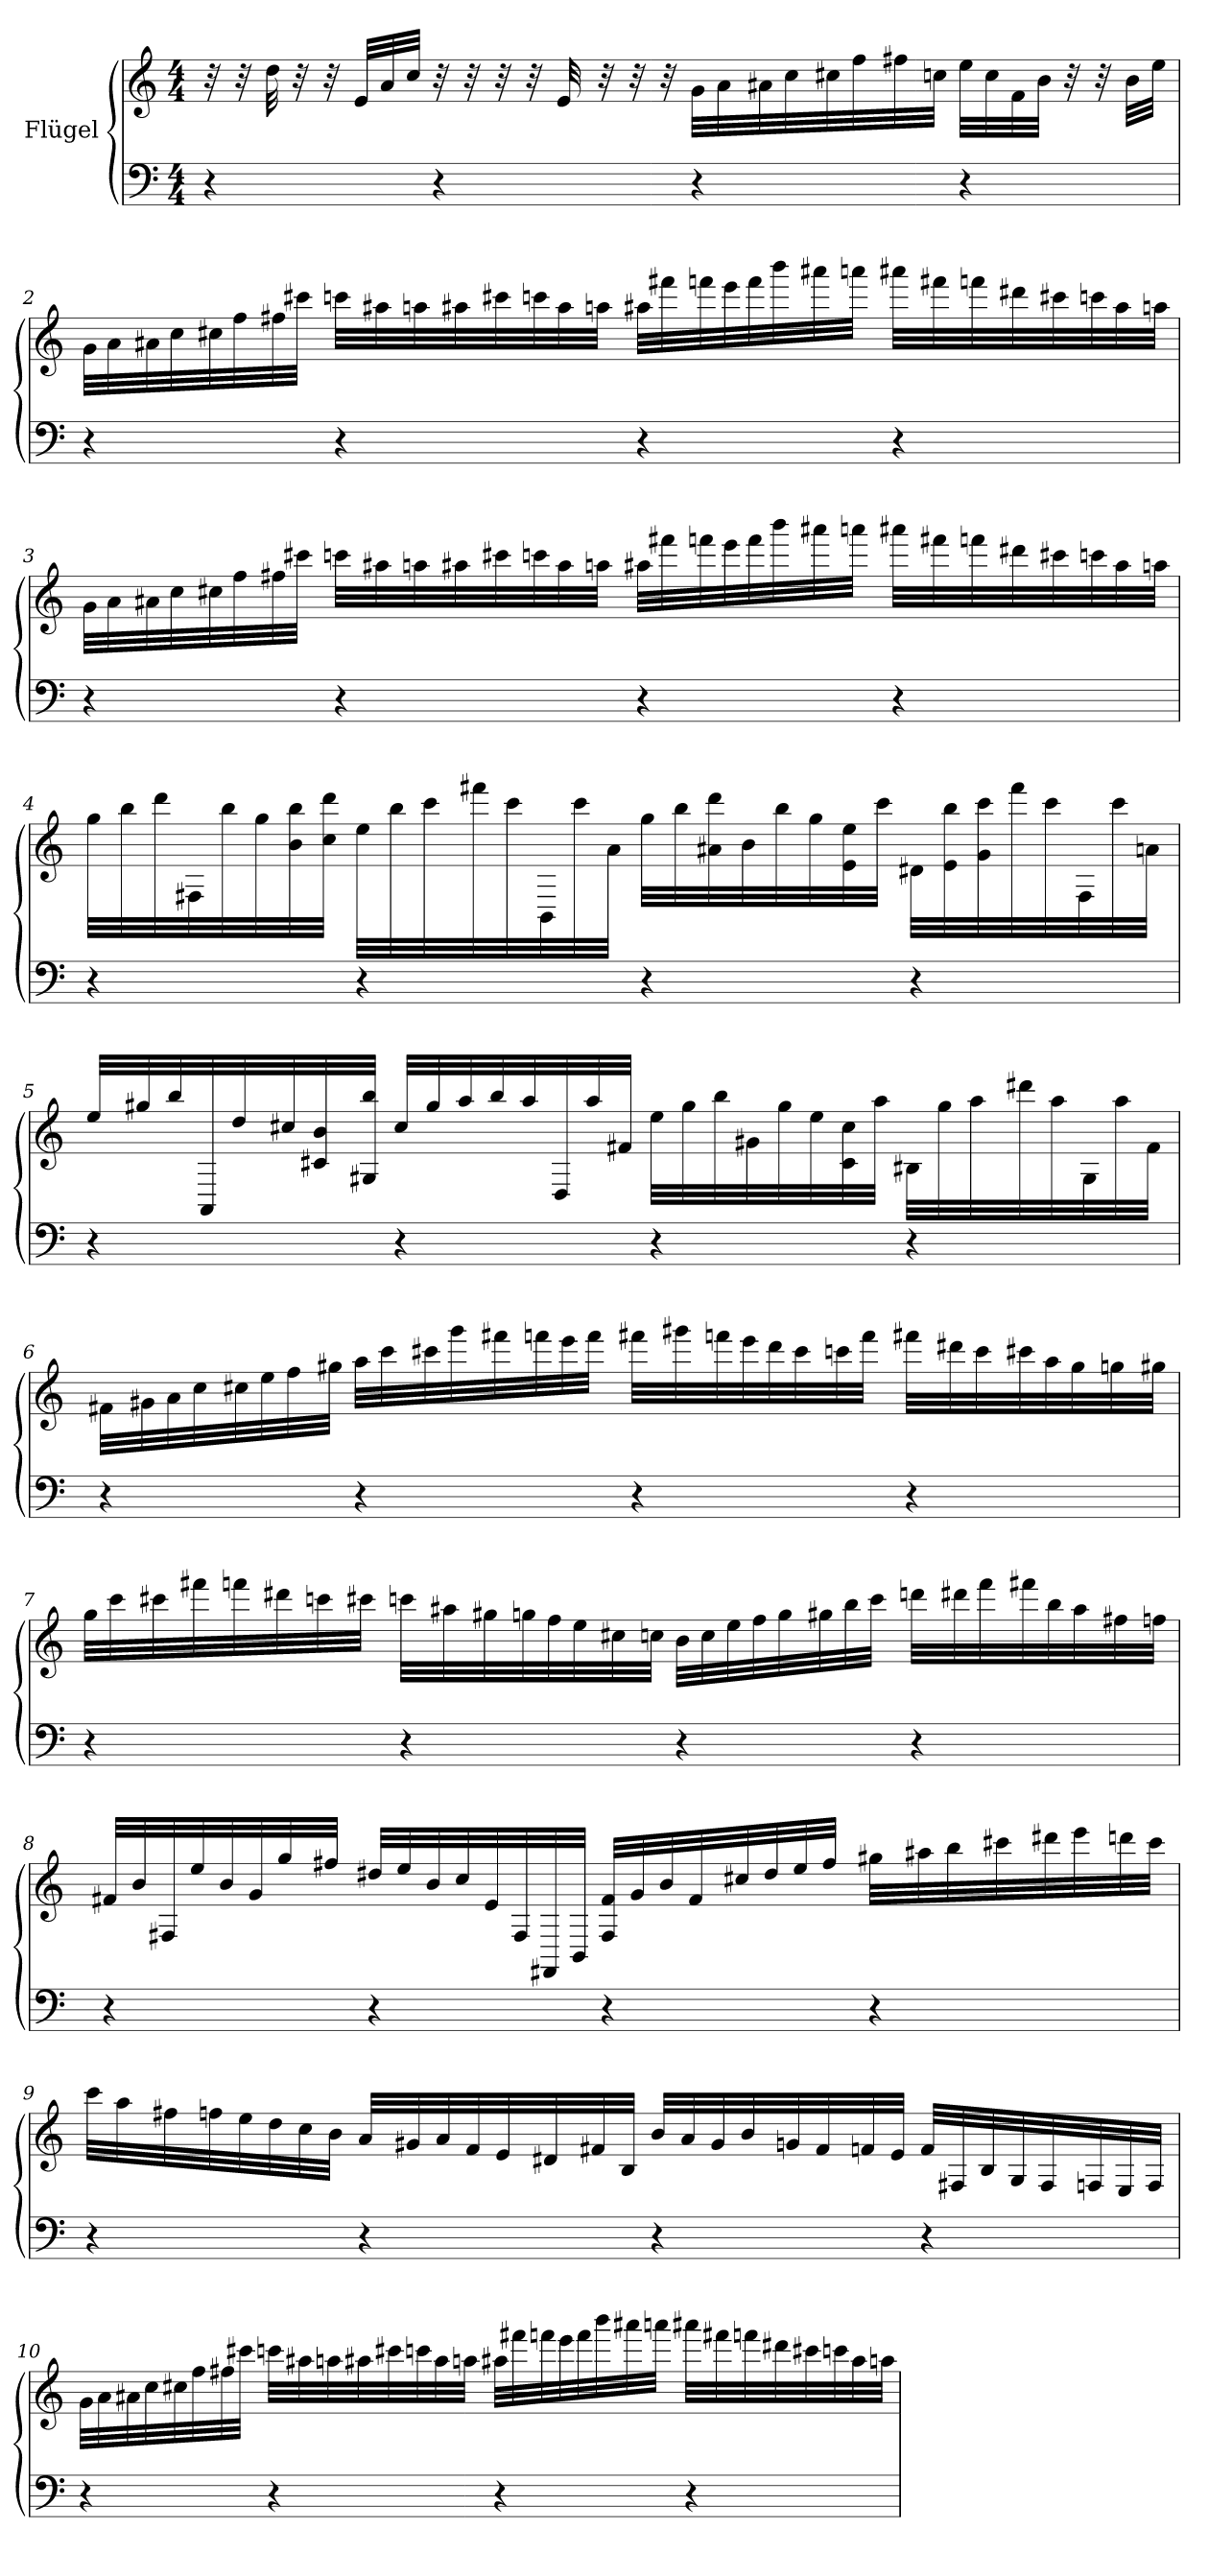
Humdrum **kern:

**kern	**kern
*part1	*part1
*staff2	*staff1
*I"Flügel	*
*stria5	*stria5
*clefF4	*clefG2
*k[]	*k[]
*M4/4	*M4/4
*MM80	*MM80
=1	=1
4r	32r
.	32r
.	32dd
.	32r
.	32r
.	32eLLL
.	32a
.	32ccJJJ
4r	32r
.	32r
.	32r
.	32r
.	32e
.	32r
.	32r
.	32r
4r	32gLLL
.	32a
.	32a#X
.	32cc
.	32cc#X
.	32ff
.	32ff#X
.	32ccnJJJ
4r	32eeLLL
.	32cc
.	32f
.	32bJJJ
.	32r
.	32r
.	32bLLL
.	32eeJJJ
=2	=2
4r	32gLLL
.	32a
.	32a#X
.	32cc
.	32cc#X
.	32ff
.	32ff#X
.	32ccc#XJJJ
4r	32cccnLLL
.	32aa#X
.	32aan
.	32aa#X
.	32ccc#X
.	32cccn
.	32aa#
.	32aanJJJ
4r	32aa#XLLL
.	32fff#X
.	32fffn
.	32eee
.	32fff
.	32bbb
.	32aaa#X
.	32aaanJJJ
4r	32aaa#XLLL
.	32fff#X
.	32fffn
.	32ddd#X
.	32ccc#X
.	32cccn
.	32aa#
.	32aanJJJ
=3	=3
4r	32gLLL
.	32a
.	32a#X
.	32cc
.	32cc#X
.	32ff
.	32ff#X
.	32ccc#XJJJ
4r	32cccnLLL
.	32aa#X
.	32aan
.	32aa#X
.	32ccc#X
.	32cccn
.	32aa#
.	32aanJJJ
4r	32aa#XLLL
.	32fff#X
.	32fffn
.	32eee
.	32fff
.	32bbb
.	32aaa#X
.	32aaanJJJ
4r	32aaa#XLLL
.	32fff#X
.	32fffn
.	32ddd#X
.	32ccc#X
.	32cccn
.	32aa#
.	32aanJJJ
=4	=4
4r	32ggLLL
.	32bb
.	32ddd
.	32F#X
.	32bb
.	32gg
.	32b 32bb
.	32cc 32dddJJJ
4r	32eeLLL
.	32bb
.	32ccc
.	32fff#X
.	32ccc
.	32BB
.	32ccc
.	32aJJJ
4r	32ggLLL
.	32bb
.	32a#X 32ddd
.	32b
.	32bb
.	32gg
.	32ee 32e
.	32cccJJJ
4r	32d#XLLL
.	32e 32bb
.	32g 32ccc
.	32fff#
.	32ccc
.	32F#
.	32ccc
.	32anJJJ
=5	=5
4r	32eeLLL
.	32gg#X
.	32bb
.	32AA
.	32dd
.	32cc#X
.	32c#X 32b
.	32G#X 32bbJJJ
4r	32cc#LLL
.	32gg#
.	32aa
.	32bb
.	32aa
.	32D
.	32aa
.	32f#XJJJ
4r	32eeLLL
.	32gg#
.	32bb
.	32g#X
.	32gg#
.	32ee
.	32c# 32cc#
.	32aaJJJ
4r	32B#XLLL
.	32gg#
.	32aa
.	32ddd#X
.	32aa
.	32G#
.	32aa
.	32f#JJJ
=6	=6
4r	32f#XLLL
.	32g#X
.	32a
.	32cc
.	32cc#X
.	32ee
.	32ff
.	32gg#XJJJ
4r	32aaLLL
.	32ccc
.	32ccc#X
.	32ggg
.	32fff#X
.	32fffn
.	32eee
.	32fffJJJ
4r	32fff#XLLL
.	32ggg#X
.	32fffn
.	32eee
.	32ddd
.	32ccc#
.	32cccn
.	32fffJJJ
4r	32fff#XLLL
.	32ddd#X
.	32ccc
.	32ccc#X
.	32aa
.	32gg#
.	32ggn
.	32gg#XJJJ
=7	=7
4r	32ggLLL
.	32ccc
.	32ccc#X
.	32fff#X
.	32fffn
.	32ddd#X
.	32cccn
.	32ccc#XJJJ
4r	32cccnLLL
.	32aa#X
.	32gg#X
.	32ggn
.	32ff
.	32ee
.	32cc#X
.	32ccnJJJ
4r	32bLLL
.	32cc
.	32ee
.	32ff
.	32gg
.	32gg#X
.	32bb
.	32cccJJJ
4r	32dddnLLL
.	32ddd#X
.	32fff
.	32fff#X
.	32bb
.	32aa#
.	32ff#X
.	32ffnJJJ
=8	=8
4r	32f#XLLL
.	32b
.	32F#X
.	32ee
.	32b
.	32g
.	32gg
.	32ff#XJJJ
4r	32dd#XLLL
.	32ee
.	32b
.	32cc
.	32e
.	32F#
.	32FF#X
.	32BBJJJ
4r	32f# 32F#LLL
.	32g
.	32b
.	32f#
.	32cc#X
.	32dd#
.	32ee
.	32ff#JJJ
4r	32gg#XLLL
.	32aa#X
.	32bb
.	32ccc#X
.	32ddd#X
.	32eee
.	32dddn
.	32ccc#JJJ
=9	=9
4r	32cccLLL
.	32aa
.	32ff#X
.	32ffn
.	32ee
.	32dd
.	32cc
.	32bJJJ
4r	32aLLL
.	32g#X
.	32a
.	32f
.	32e
.	32d#X
.	32f#X
.	32BJJJ
4r	32bLLL
.	32a
.	32g#
.	32b
.	32gn
.	32f#
.	32fn
.	32eJJJ
4r	32fLLL
.	32F#X
.	32B
.	32G
.	32F#
.	32Fn
.	32E
.	32FJJJ
=10	=10
4r	32gLLL
.	32a
.	32a#X
.	32cc
.	32cc#X
.	32ff
.	32ff#X
.	32ccc#XJJJ
4r	32cccnLLL
.	32aa#X
.	32aan
.	32aa#X
.	32ccc#X
.	32cccn
.	32aa#
.	32aanJJJ
4r	32aa#XLLL
.	32fff#X
.	32fffn
.	32eee
.	32fff
.	32bbb
.	32aaa#X
.	32aaanJJJ
4r	32aaa#XLLL
.	32fff#X
.	32fffn
.	32ddd#X
.	32ccc#X
.	32cccn
.	32aa#
.	32aanJJJ
=	=
*-	*-
